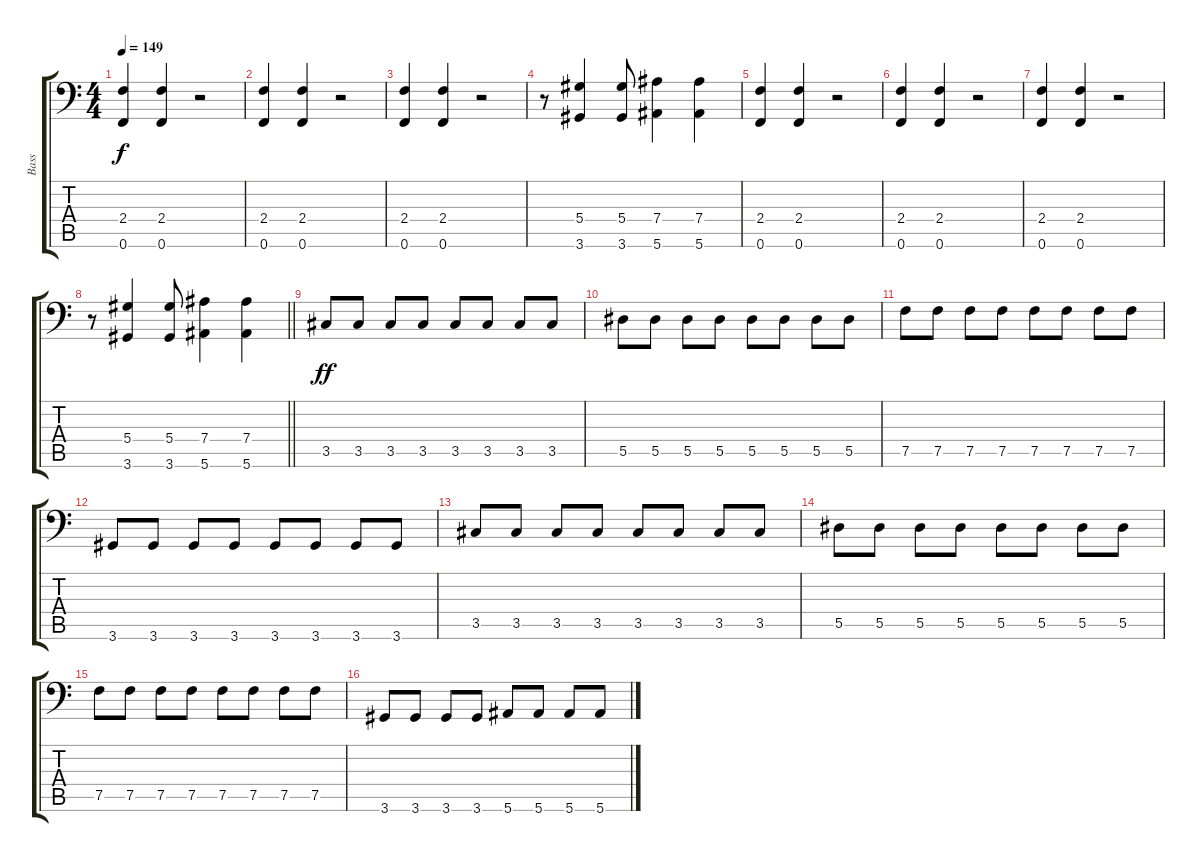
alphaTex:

\track ("Bass" "Bass") {instrument electricbassfinger}
\staff {score tabs}
\tuning (Gb3 Db3 Ab2 Eb2 Bb1 F1) {hide}
\ts (4 4)
\tempo 149
\clef f4
\ks c
(2.4 0.6).4{dy f} (2.4 0.6).4 r.2 |
(2.4 0.6).4 (2.4 0.6).4 r.2 |
(2.4 0.6).4 (2.4 0.6).4 r.2 |
r.8 (5.4 3.6).4 (5.4 3.6).8 (7.4 5.6).4 (7.4 5.6).4 |
(2.4 0.6).4 (2.4 0.6).4 r.2 |
(2.4 0.6).4 (2.4 0.6).4 r.2 |
(2.4 0.6).4 (2.4 0.6).4 r.2 |
\barLineRight lightlight
r.8 (5.4 3.6).4 (5.4 3.6).8 (7.4 5.6).4 (7.4 5.6).4 |
3.5.8{dy ff} 3.5.8 3.5.8 3.5.8 3.5.8 3.5.8 3.5.8 3.5.8 |
5.5.8 5.5.8 5.5.8 5.5.8 5.5.8 5.5.8 5.5.8 5.5.8 |
7.5.8 7.5.8 7.5.8 7.5.8 7.5.8 7.5.8 7.5.8 7.5.8 |
3.6.8 3.6.8 3.6.8 3.6.8 3.6.8 3.6.8 3.6.8 3.6.8 |
3.5.8 3.5.8 3.5.8 3.5.8 3.5.8 3.5.8 3.5.8 3.5.8 |
5.5.8 5.5.8 5.5.8 5.5.8 5.5.8 5.5.8 5.5.8 5.5.8 |
7.5.8 7.5.8 7.5.8 7.5.8 7.5.8 7.5.8 7.5.8 7.5.8 |
3.6.8 3.6.8 3.6.8 3.6.8 5.6.8 5.6.8 5.6.8 5.6.8
